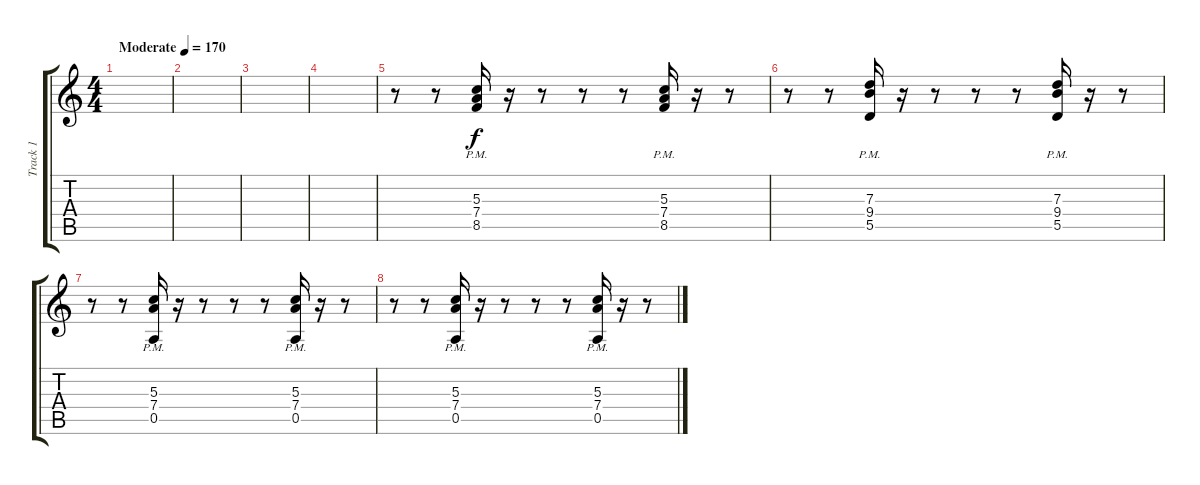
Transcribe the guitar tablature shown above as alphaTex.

\track ("Track 1" "Track 1") {instrument electricguitarmuted}
\staff {score tabs}
\tuning (E4 B3 G3 D3 A2 E2) {hide}
\ts (4 4)
\tempo (170 "Moderate")
\clef g2
\ks c
|
|
|
|
r.8 r.8 (5.3{pm} 7.4{pm} 8.5{pm}).16 r.16 r.8 r.8 r.8 (5.3{pm} 7.4{pm} 8.5{pm}).16 r.16 r.8 |
r.8 r.8 (7.3{pm} 9.4{pm} 5.5{pm}).16 r.16 r.8 r.8 r.8 (7.3{pm} 9.4{pm} 5.5{pm}).16 r.16 r.8 |
r.8 r.8 (5.3{pm} 7.4{pm} 0.5{pm}).16 r.16 r.8 r.8 r.8 (5.3{pm} 7.4{pm} 0.5{pm}).16 r.16 r.8 |
r.8 r.8 (5.3{pm} 7.4{pm} 0.5{pm}).16 r.16 r.8 r.8 r.8 (5.3{pm} 7.4{pm} 0.5{pm}).16 r.16 r.8
